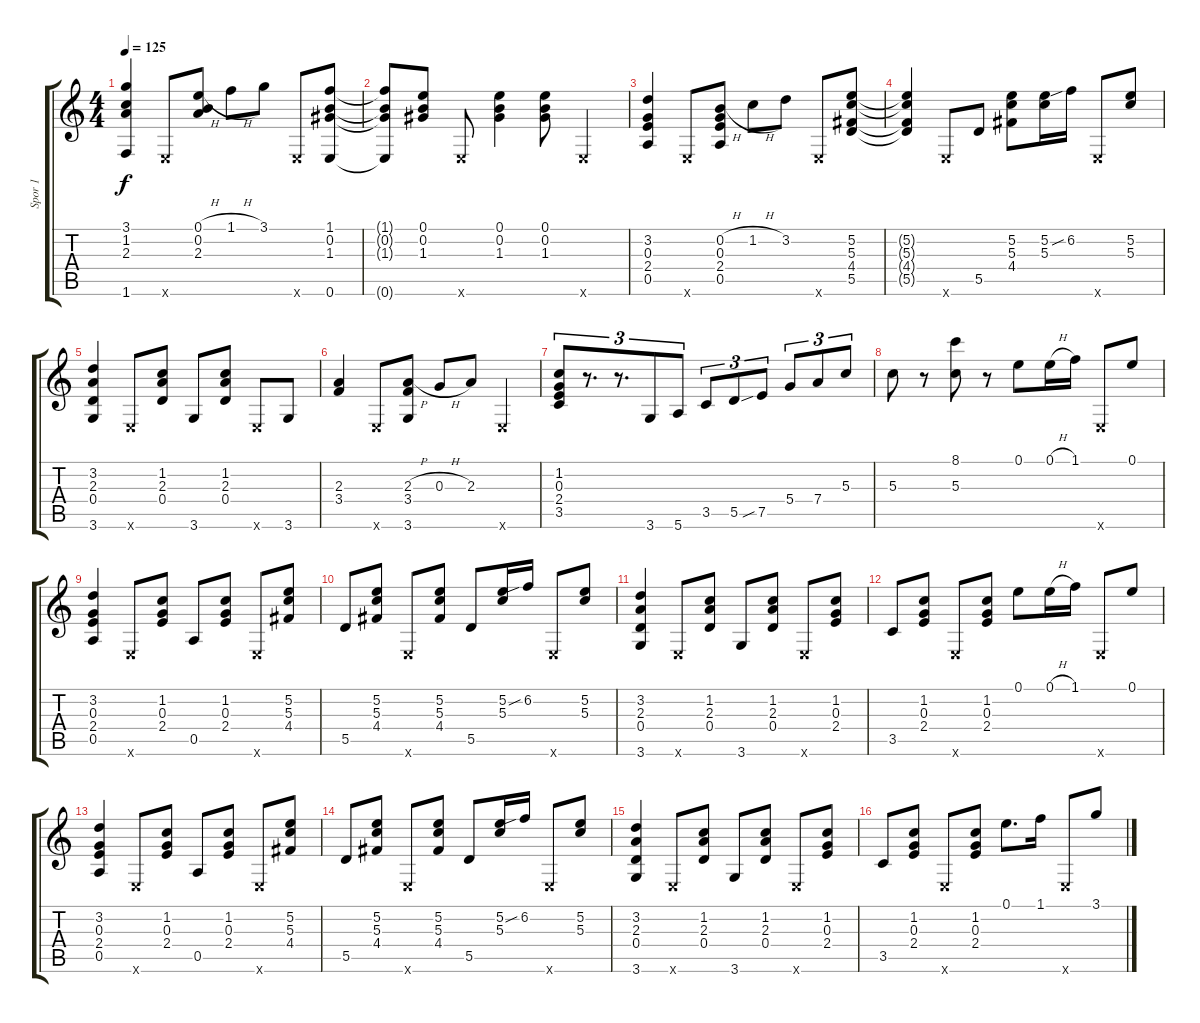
\track ("Spor 1" "Spor 1") {instrument acousticguitarnylon}
\staff {score tabs}
\tuning (E4 B3 G3 D3 A2 E2) {hide}
\ts (4 4)
\tempo 125
\clef g2
\ks c
(3.1 1.2 2.3 1.6).4{dy f} 0.6{x}.8 (0.1{h} 0.2 2.3).8 1.1{h}.8 3.1.8 0.6{x}.8 (1.1 0.2 1.3 0.6).8 |
(1.1{t} 0.2{t} 1.3{t} 0.6{t}).8 (0.1 0.2 1.3).8 0.6{x}.8 (0.1 0.2 1.3).4 (0.1 0.2 1.3).8 0.6{x}.4 |
(3.2 0.3 2.4 0.5).4 0.6{x}.8 (0.2{h} 0.3 2.4 0.5).8 1.2{h}.8 3.2.8 0.6{x}.8 (5.2 5.3 4.4 5.5).8 |
(5.2{t} 5.3{t} 4.4{t} 5.5{t}).4 0.6{x}.8 5.5.8 (5.2 5.3 4.4).8 (5.2 5.3).16 6.2{sib}.16 0.6{x}.8 (5.2 5.3).8 |
(3.2 2.3 0.4 3.6).4 0.6{x}.8 (1.2 2.3 0.4).8 3.6.8 (1.2 2.3 0.4).8 0.6{x}.8 3.6.8 |
(2.3 3.4).4 0.6{x}.8 (2.3{h} 3.4 3.6).8 0.3{h}.8 2.3.8 0.6{x}.4 |
(1.2 0.3 2.4 3.5).8{tu (3 2)} r.8{d tu (3 2)} r.8{d tu (3 2)} 3.6.8{tu (3 2)} 5.6.8{tu (3 2)} 3.5.8{tu (3 2)} 5.5.8{tu (3 2)} 7.5{sib}.8{tu (3 2)} 5.4.8{tu (3 2)} 7.4.8{tu (3 2)} 5.3.8{tu (3 2)} |
5.3.8 r.8 (8.1 5.3).8 r.8 0.1.8 0.1{h}.16 1.1.16 0.6{x}.8 0.1.8 |
(3.2 0.3 2.4 0.5).4 0.6{x}.8 (1.2 0.3 2.4).8 0.5.8 (1.2 0.3 2.4).8 0.6{x}.8 (5.2 5.3 4.4).8 |
5.5.8 (5.2 5.3 4.4).8 0.6{x}.8 (5.2 5.3 4.4).8 5.5.8 (5.2 5.3).16 6.2{sib}.16 0.6{x}.8 (5.2 5.3).8 |
(3.2 2.3 0.4 3.6).4 0.6{x}.8 (1.2 2.3 0.4).8 3.6.8 (1.2 2.3 0.4).8 0.6{x}.8 (1.2 0.3 2.4).8 |
3.5.8 (1.2 0.3 2.4).8 0.6{x}.8 (1.2 0.3 2.4).8 0.1.8 0.1{h}.16 1.1.16 0.6{x}.8 0.1.8 |
(3.2 0.3 2.4 0.5).4 0.6{x}.8 (1.2 0.3 2.4).8 0.5.8 (1.2 0.3 2.4).8 0.6{x}.8 (5.2 5.3 4.4).8 |
5.5.8 (5.2 5.3 4.4).8 0.6{x}.8 (5.2 5.3 4.4).8 5.5.8 (5.2 5.3).16 6.2{sib}.16 0.6{x}.8 (5.2 5.3).8 |
(3.2 2.3 0.4 3.6).4 0.6{x}.8 (1.2 2.3 0.4).8 3.6.8 (1.2 2.3 0.4).8 0.6{x}.8 (1.2 0.3 2.4).8 |
3.5.8 (1.2 0.3 2.4).8 0.6{x}.8 (1.2 0.3 2.4).8 0.1.8{d} 1.1.16 0.6{x}.8 3.1.8
